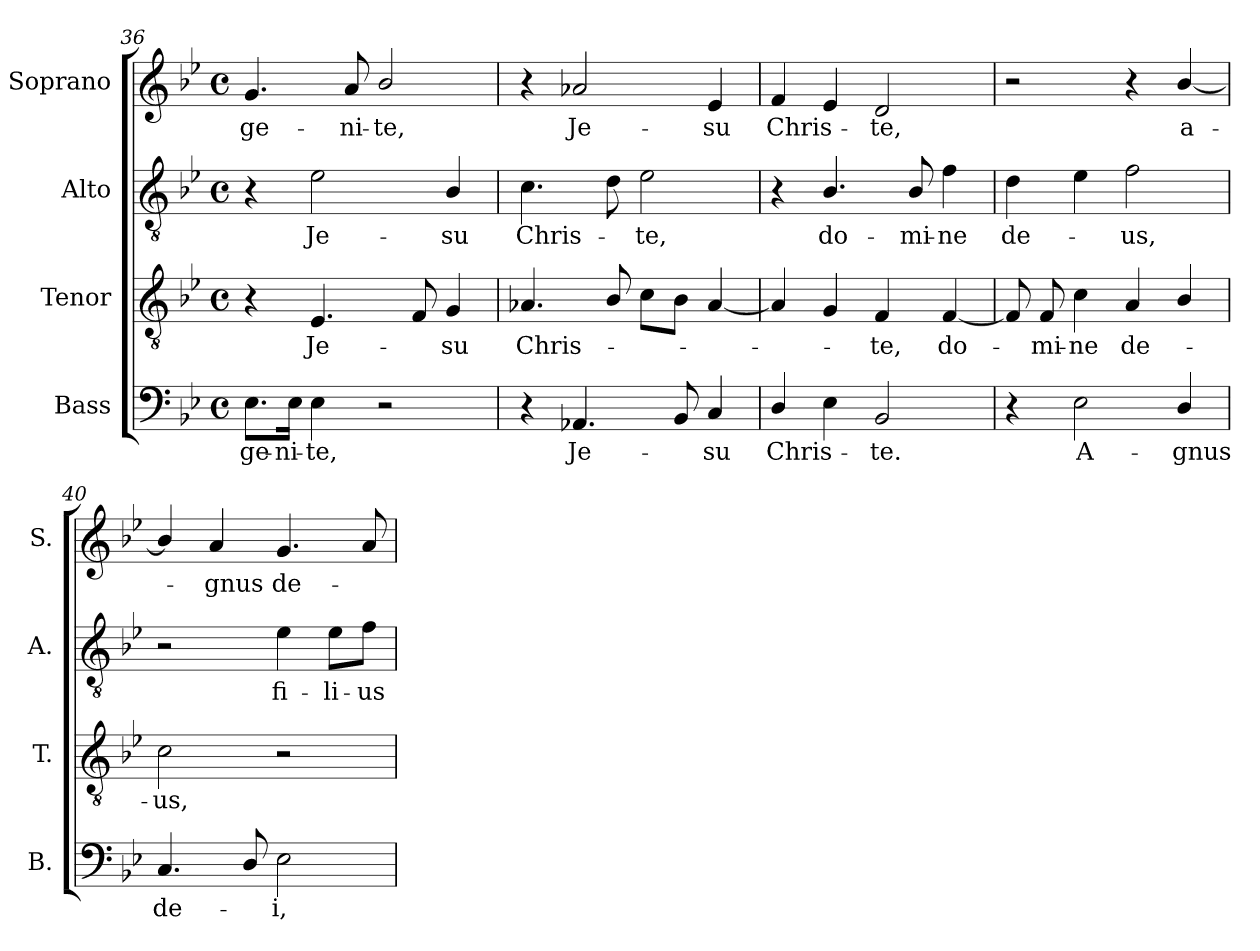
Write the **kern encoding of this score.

**kern	**text	**kern	**text	**kern	**text	**kern	**text
*part4	*part4	*part3	*part3	*part2	*part2	*part1	*part1
*staff4	*staff4	*staff3	*staff3	*staff2	*staff2	*staff1	*staff1
*I"Bass	*	*I"Tenor	*	*I"Alto	*	*I"Soprano	*
*I'B.	*	*I'T.	*	*I'A.	*	*I'S.	*
!!LO:LB:g=z
*clefF4	*	*clefGv2	*	*clefGv2	*	*clefG2	*
*	*	*ITrd7c12	*	*ITrd7c12	*	*	*
*k[b-e-]	*	*k[b-e-]	*	*k[b-e-]	*	*k[b-e-]	*
*B-:	*	*B-:	*	*B-:	*	*B-:	*
*M4/4	*	*M4/4	*	*M4/4	*	*M4/4	*
*met(c)	*	*met(c)	*	*met(c)	*	*met(c)	*
=36	=36	=36	=36	=36	=36	=36	=36
!	!LO:LY:b:color=#000000	!	!	!	!	!	!
!	!	!	!	!	!	!	!LO:LY:b:color=#000000
8.E-i\L	ge-	4r	.	4r	.	4.gi/	-ge-
!	!LO:LY:b:color=#000000	!	!	!	!	!	!
16E-i\Jk	-ni-	.	.	.	.	.	.
!	!LO:LY:b:color=#000000	!	!	!	!	!	!
!	!	!	!LO:LY:b:color=#000000	!	!	!	!
!	!	!	!	!	!LO:LY:b:color=#000000	!	!
4E-i\	-te,	4.EE-i/	Je-	2E-i\	Je-	.	.
!	!	!	!	!	!	!	!LO:LY:b:color=#000000
.	.	.	.	.	.	8ai/	-ni-
!	!	!	!	!	!	!	!LO:LY:b:color=#000000
2r	.	.	.	.	.	2b-i/	-te,
.	.	8FFi/	.	.	.	.	.
!	!	!	!LO:LY:b:color=#000000	!	!	!	!
!	!	!	!	!	!LO:LY:b:color=#000000	!	!
.	.	4GGi/	-su	4BB-i/	-su	.	.
=37	=37	=37	=37	=37	=37	=37	=37
!	!	!	!LO:LY:b:color=#000000	!	!	!	!
!	!	!	!	!	!LO:LY:b:color=#000000	!	!
4r	.	4.AA-Xi/	Chris-	4.Ci\	Chris-	4r	.
!	!LO:LY:b:color=#000000	!	!	!	!	!	!
!	!	!	!	!	!	!	!LO:LY:b:color=#000000
4.AA-Xi/	Je-	.	.	.	.	2a-Xi/	Je-
.	.	8BB-i/	.	8Di\	.	.	.
!	!	!	!	!	!LO:LY:b:color=#000000	!	!
.	.	8Ci\L	.	2E-i\	-te,	.	.
8BB-i/	.	8BB-i\J	.	.	.	.	.
!	!LO:LY:b:color=#000000	!	!	!	!	!	!
!	!	!	!	!	!	!	!LO:LY:b:color=#000000
4Ci/	-su	[4AA-i/	.	.	.	4e-i/	-su
=38	=38	=38	=38	=38	=38	=38	=38
!	!LO:LY:b:color=#000000	!	!	!	!	!	!
!	!	!	!	!	!	!	!LO:LY:b:color=#000000
4Di/	Chris-	4AA-i/]	.	4r	.	4fi/	Chris-
!	!	!	!	!	!LO:LY:b:color=#000000	!	!
4E-i\	.	4GGi/	.	4.BB-i/	do-	4e-i/	.
!	!LO:LY:b:color=#000000	!	!	!	!	!	!
!	!	!	!LO:LY:b:color=#000000	!	!	!	!
!	!	!	!	!	!	!	!LO:LY:b:color=#000000
2BB-i/	-te.	4FFi/	-te,	.	.	2di/	-te,
!	!	!	!	!	!LO:LY:b:color=#000000	!	!
.	.	.	.	8BB-i/	-mi-	.	.
!	!	!	!LO:LY:b:color=#000000	!	!	!	!
!	!	!	!	!	!LO:LY:b:color=#000000	!	!
.	.	[4FFi/	do-	4Fi\	-ne	.	.
=39	=39	=39	=39	=39	=39	=39	=39
!	!	!	!	!	!LO:LY:b:color=#000000	!	!
4r	.	8FFi/]	.	4Di\	de-	2r	.
!	!	!	!LO:LY:b:color=#000000	!	!	!	!
.	.	8FFi/	-mi-	.	.	.	.
!	!LO:LY:b:color=#000000	!	!	!	!	!	!
!	!	!	!LO:LY:b:color=#000000	!	!	!	!
2E-i\	A-	4Ci\	-ne	4E-i\	.	.	.
!	!	!	!LO:LY:b:color=#000000	!	!	!	!
!	!	!	!	!	!LO:LY:b:color=#000000	!	!
.	.	4AAi/	de-	2Fi\	-us,	4r	.
!	!LO:LY:b:color=#000000	!	!	!	!	!	!
!	!	!	!	!	!	!	!LO:LY:b:color=#000000
4Di/	-gnus	4BB-i/	.	.	.	[4b-i/	a-
=40	=40	=40	=40	=40	=40	=40	=40
!	!LO:LY:b:color=#000000	!	!	!	!	!	!
!	!	!	!LO:LY:b:color=#000000	!	!	!	!
4.Ci/	de-	2Ci\	-us,	2r	.	4b-i/]	.
!	!	!	!	!	!	!	!LO:LY:b:color=#000000
.	.	.	.	.	.	4ai/	-gnus
8Di/	.	.	.	.	.	.	.
!	!LO:LY:b:color=#000000	!	!	!	!	!	!
!	!	!	!	!	!LO:LY:b:color=#000000	!	!
!	!	!	!	!	!	!	!LO:LY:b:color=#000000
2E-i\	-i,	2r	.	4E-i\	fi-	4.gi/	de-
!	!	!	!	!	!LO:LY:b:color=#000000	!	!
.	.	.	.	8E-i\L	-li-	.	.
!	!	!	!	!	!LO:LY:b:color=#000000	!	!
.	.	.	.	8Fi\J	-us	8ai/	.
=	=	=	=	=	=	=	=
*-	*-	*-	*-	*-	*-	*-	*-
